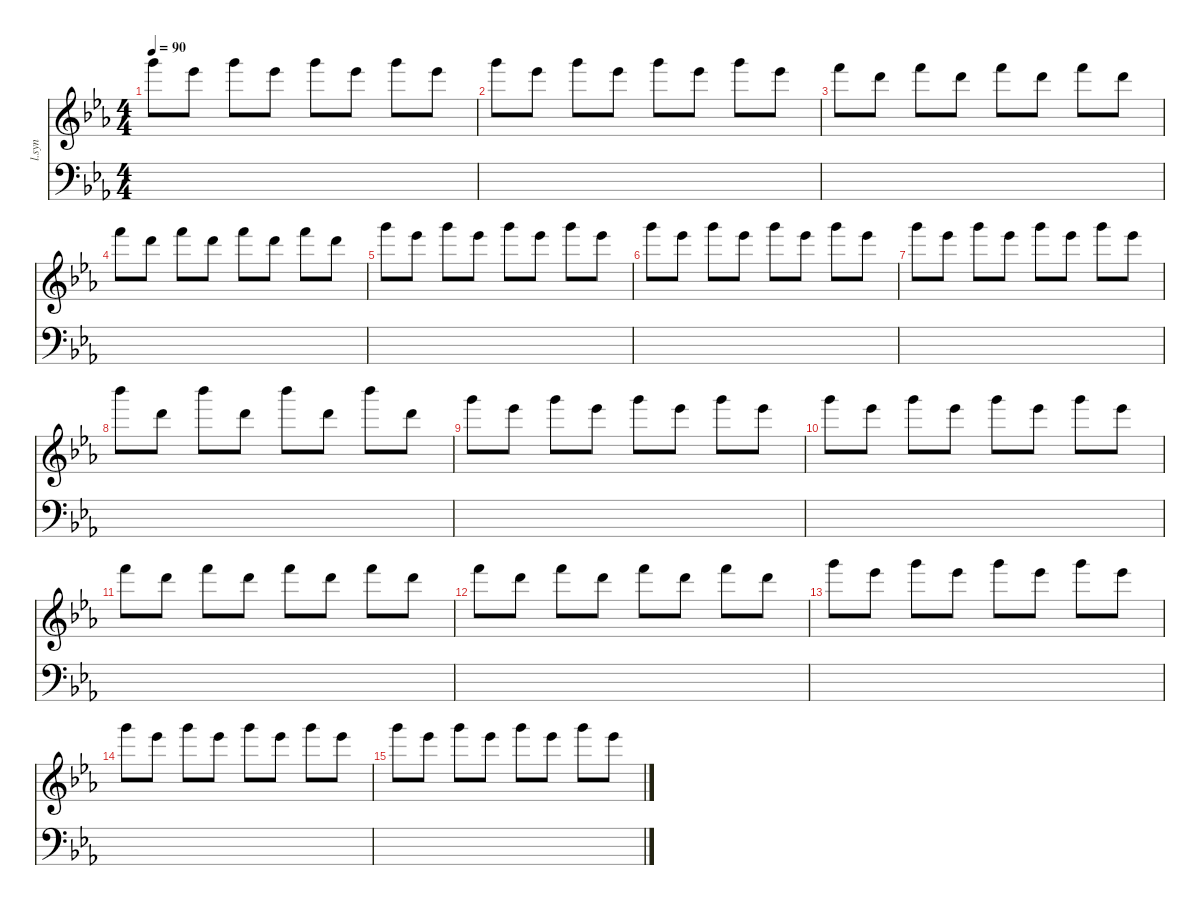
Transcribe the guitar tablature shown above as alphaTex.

\defaultSystemsLayout 4
\hideDynamics
\bracketExtendMode nobrackets
\otherSystemsTrackNameOrientation horizontal
\track ("Lead Synthesizer" "l.syn") {instrument lead7fifths}
\staff {score}
\tuning (E4 B3 G3 D3 A2 E2)
\ts (4 4)
\tempo 90
\clef g2
\ks cminor
27.1{acc forcenatural}.8{dy ff beam Down} 23.1{acc b}.8{beam Down} 27.1{acc forcenatural}.8{beam Down} 23.1{acc b}.8{beam Down} 27.1{acc forcenatural}.8{beam Down} 23.1{acc b}.8{beam Down} 27.1{acc forcenatural}.8{beam Down} 23.1{acc b}.8{beam Down} |
27.1{acc forcenatural}.8{beam Down} 23.1{acc b}.8{beam Down} 27.1{acc forcenatural}.8{beam Down} 23.1{acc b}.8{beam Down} 27.1{acc forcenatural}.8{beam Down} 23.1{acc b}.8{beam Down} 27.1{acc forcenatural}.8{beam Down} 23.1{acc b}.8{beam Down} |
25.1{acc forcenatural}.8{beam Down} 22.1{acc forcenatural}.8{beam Down} 25.1{acc forcenatural}.8{beam Down} 22.1{acc forcenatural}.8{beam Down} 25.1{acc forcenatural}.8{beam Down} 22.1{acc forcenatural}.8{beam Down} 25.1{acc forcenatural}.8{beam Down} 22.1{acc forcenatural}.8{beam Down} |
25.1{acc forcenatural}.8{beam Down} 22.1{acc forcenatural}.8{beam Down} 25.1{acc forcenatural}.8{beam Down} 22.1{acc forcenatural}.8{beam Down} 25.1{acc forcenatural}.8{beam Down} 22.1{acc forcenatural}.8{beam Down} 25.1{acc forcenatural}.8{beam Down} 22.1{acc forcenatural}.8{beam Down} |
27.1{acc forcenatural}.8{beam Down} 23.1{acc b}.8{beam Down} 27.1{acc forcenatural}.8{beam Down} 23.1{acc b}.8{beam Down} 27.1{acc forcenatural}.8{beam Down} 23.1{acc b}.8{beam Down} 27.1{acc forcenatural}.8{beam Down} 23.1{acc b}.8{beam Down} |
27.1{acc forcenatural}.8{beam Down} 23.1{acc b}.8{beam Down} 27.1{acc forcenatural}.8{beam Down} 23.1{acc b}.8{beam Down} 27.1{acc forcenatural}.8{beam Down} 23.1{acc b}.8{beam Down} 27.1{acc forcenatural}.8{beam Down} 23.1{acc b}.8{beam Down} |
27.1{acc forcenatural}.8{beam Down} 23.1{acc b}.8{beam Down} 27.1{acc forcenatural}.8{beam Down} 23.1{acc b}.8{beam Down} 27.1{acc forcenatural}.8{beam Down} 23.1{acc b}.8{beam Down} 27.1{acc forcenatural}.8{beam Down} 23.1{acc b}.8{beam Down} |
30.1{acc b}.8{beam Down} 27.2{acc forcenatural}.8{beam Down} 30.1{acc b}.8{beam Down} 27.2{acc forcenatural}.8{beam Down} 30.1{acc b}.8{beam Down} 27.2{acc forcenatural}.8{beam Down} 30.1{acc b}.8{beam Down} 27.2{acc forcenatural}.8{beam Down} |
27.1{acc forcenatural}.8{beam Down} 23.1{acc b}.8{beam Down} 27.1{acc forcenatural}.8{beam Down} 23.1{acc b}.8{beam Down} 27.1{acc forcenatural}.8{beam Down} 23.1{acc b}.8{beam Down} 27.1{acc forcenatural}.8{beam Down} 23.1{acc b}.8{beam Down} |
27.1{acc forcenatural}.8{beam Down} 23.1{acc b}.8{beam Down} 27.1{acc forcenatural}.8{beam Down} 23.1{acc b}.8{beam Down} 27.1{acc forcenatural}.8{beam Down} 23.1{acc b}.8{beam Down} 27.1{acc forcenatural}.8{beam Down} 23.1{acc b}.8{beam Down} |
25.1{acc forcenatural}.8{beam Down} 22.1{acc forcenatural}.8{beam Down} 25.1{acc forcenatural}.8{beam Down} 22.1{acc forcenatural}.8{beam Down} 25.1{acc forcenatural}.8{beam Down} 22.1{acc forcenatural}.8{beam Down} 25.1{acc forcenatural}.8{beam Down} 22.1{acc forcenatural}.8{beam Down} |
25.1{acc forcenatural}.8{beam Down} 22.1{acc forcenatural}.8{beam Down} 25.1{acc forcenatural}.8{beam Down} 22.1{acc forcenatural}.8{beam Down} 25.1{acc forcenatural}.8{beam Down} 22.1{acc forcenatural}.8{beam Down} 25.1{acc forcenatural}.8{beam Down} 22.1{acc forcenatural}.8{beam Down} |
27.1{acc forcenatural}.8{beam Down} 23.1{acc b}.8{beam Down} 27.1{acc forcenatural}.8{beam Down} 23.1{acc b}.8{beam Down} 27.1{acc forcenatural}.8{beam Down} 23.1{acc b}.8{beam Down} 27.1{acc forcenatural}.8{beam Down} 23.1{acc b}.8{beam Down} |
27.1{acc forcenatural}.8{beam Down} 23.1{acc b}.8{beam Down} 27.1{acc forcenatural}.8{beam Down} 23.1{acc b}.8{beam Down} 27.1{acc forcenatural}.8{beam Down} 23.1{acc b}.8{beam Down} 27.1{acc forcenatural}.8{beam Down} 23.1{acc b}.8{beam Down} |
27.1{acc forcenatural}.8{beam Down} 23.1{acc b}.8{beam Down} 27.1{acc forcenatural}.8{beam Down} 23.1{acc b}.8{beam Down} 27.1{acc forcenatural}.8{beam Down} 23.1{acc b}.8{beam Down} 27.1{acc forcenatural}.8{beam Down} 23.1{acc b}.8{beam Down} |
\staff {score}
\tuning (G2 D2 A1 E1 B0)
\clef f4
\ottava regular
\simile none
\ks cminor
|
|
|
|
|
|
|
|
|
|
|
|
|
|
|
